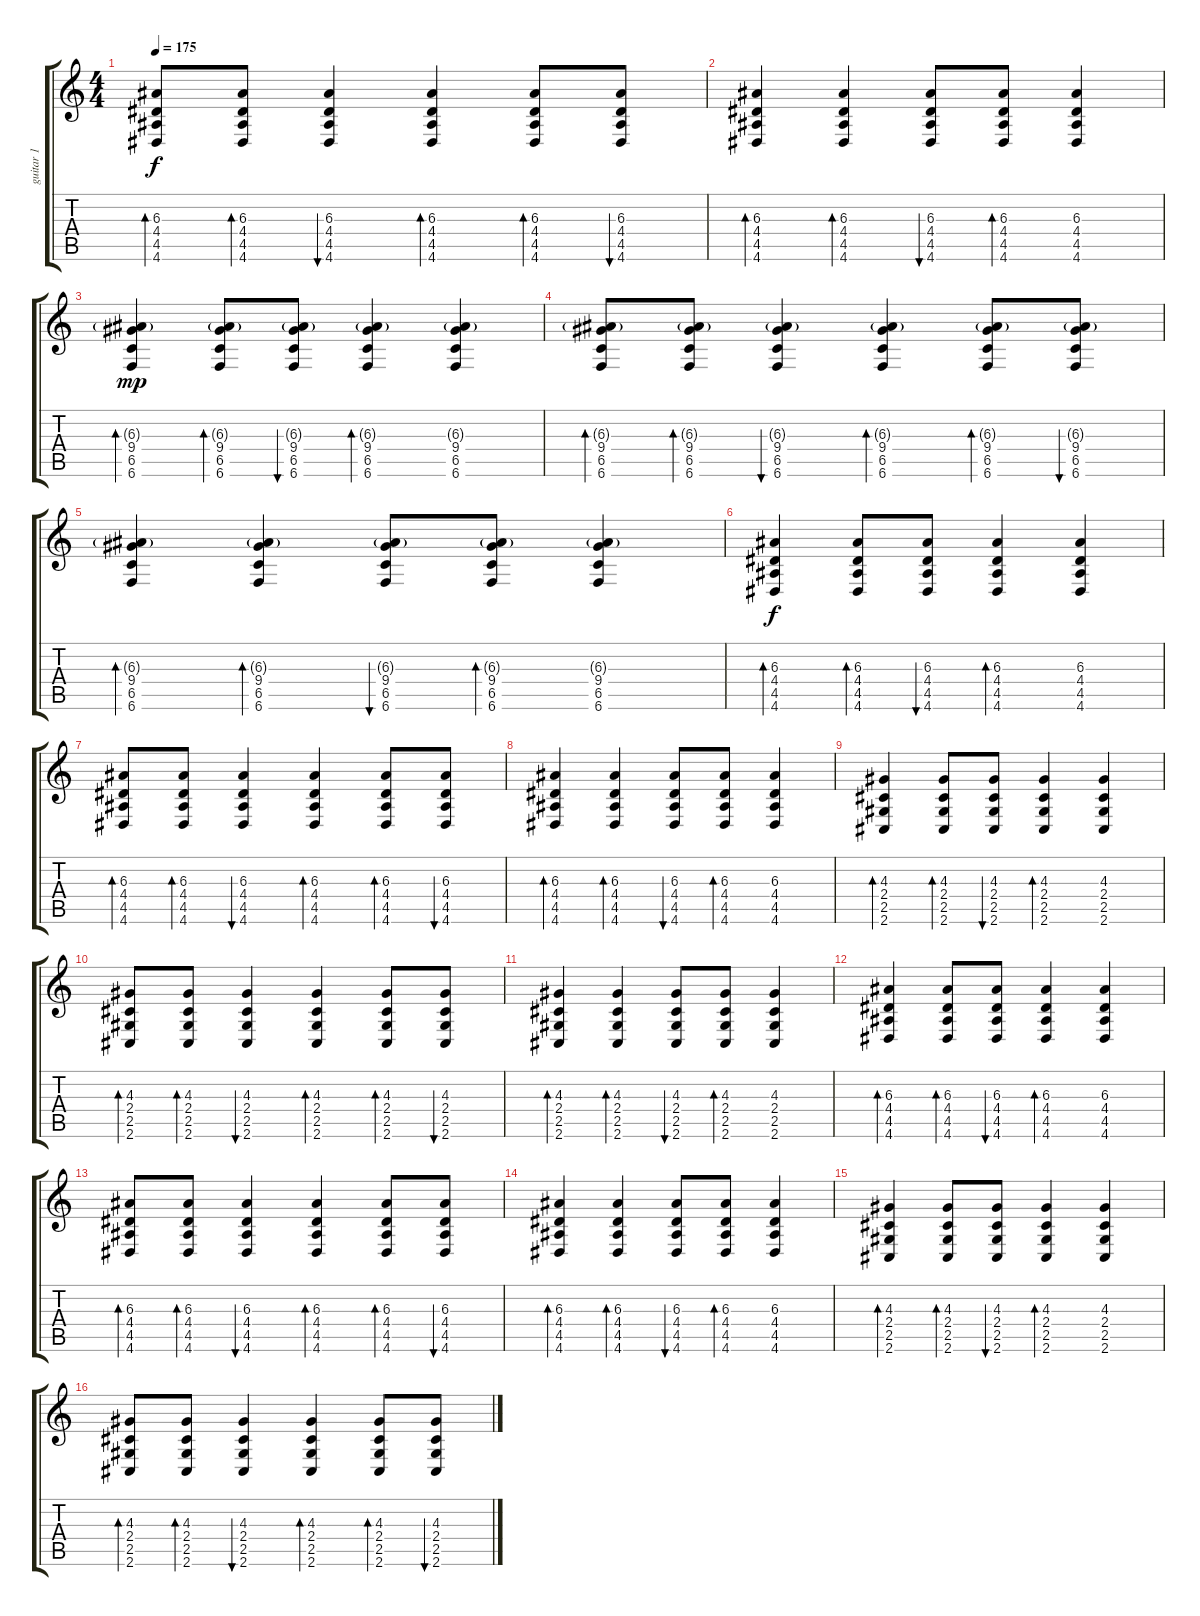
\track ("guitar 1" "guitar 1") {instrument electricguitarjazz}
\staff {score tabs}
\tuning (Db4 Ab3 E3 B2 Gb2 B1) {hide}
\ts (4 4)
\tempo 175
\clef g2
\ks c
(6.3 4.4 4.5 4.6).8{bd 60 dy f} (6.3 4.4 4.5 4.6).8{bd 60} (6.3 4.4 4.5 4.6).4{bu 60} (6.3 4.4 4.5 4.6).4{bd 60} (6.3 4.4 4.5 4.6).8{bd 60} (6.3 4.4 4.5 4.6).8{bu 60} |
(6.3 4.4 4.5 4.6).4{bd 60} (6.3 4.4 4.5 4.6).4{bd 60} (6.3 4.4 4.5 4.6).8{bu 60} (6.3 4.4 4.5 4.6).8{bd 60} (6.3 4.4 4.5 4.6).4 |
(6.3{g} 9.4 6.5 6.6).4{bd 60 dy mp} (6.3{g} 9.4 6.5 6.6).8{bd 60} (6.3{g} 9.4 6.5 6.6).8{bu 60} (6.3{g} 9.4 6.5 6.6).4{bd 60} (6.3{g} 9.4 6.5 6.6).4 |
(6.3{g} 9.4 6.5 6.6).8{bd 60} (6.3{g} 9.4 6.5 6.6).8{bd 60} (6.3{g} 9.4 6.5 6.6).4{bu 60} (6.3{g} 9.4 6.5 6.6).4{bd 60} (6.3{g} 9.4 6.5 6.6).8{bd 60} (6.3{g} 9.4 6.5 6.6).8{bu 60} |
(6.3{g} 9.4 6.5 6.6).4{bd 60} (6.3{g} 9.4 6.5 6.6).4{bd 60} (6.3{g} 9.4 6.5 6.6).8{bu 60} (6.3{g} 9.4 6.5 6.6).8{bd 60} (6.3{g} 9.4 6.5 6.6).4 |
(6.3 4.4 4.5 4.6).4{bd 60 dy f} (6.3 4.4 4.5 4.6).8{bd 60} (6.3 4.4 4.5 4.6).8{bu 60} (6.3 4.4 4.5 4.6).4{bd 60} (6.3 4.4 4.5 4.6).4 |
(6.3 4.4 4.5 4.6).8{bd 60} (6.3 4.4 4.5 4.6).8{bd 60} (6.3 4.4 4.5 4.6).4{bu 60} (6.3 4.4 4.5 4.6).4{bd 60} (6.3 4.4 4.5 4.6).8{bd 60} (6.3 4.4 4.5 4.6).8{bu 60} |
(6.3 4.4 4.5 4.6).4{bd 60} (6.3 4.4 4.5 4.6).4{bd 60} (6.3 4.4 4.5 4.6).8{bu 60} (6.3 4.4 4.5 4.6).8{bd 60} (6.3 4.4 4.5 4.6).4 |
(4.3 2.4 2.5 2.6).4{bd 60} (4.3 2.4 2.5 2.6).8{bd 60} (4.3 2.4 2.5 2.6).8{bu 60} (4.3 2.4 2.5 2.6).4{bd 60} (4.3 2.4 2.5 2.6).4 |
(4.3 2.4 2.5 2.6).8{bd 60} (4.3 2.4 2.5 2.6).8{bd 60} (4.3 2.4 2.5 2.6).4{bu 60} (4.3 2.4 2.5 2.6).4{bd 60} (4.3 2.4 2.5 2.6).8{bd 60} (4.3 2.4 2.5 2.6).8{bu 60} |
(4.3 2.4 2.5 2.6).4{bd 60} (4.3 2.4 2.5 2.6).4{bd 60} (4.3 2.4 2.5 2.6).8{bu 60} (4.3 2.4 2.5 2.6).8{bd 60} (4.3 2.4 2.5 2.6).4 |
(6.3 4.4 4.5 4.6).4{bd 60} (6.3 4.4 4.5 4.6).8{bd 60} (6.3 4.4 4.5 4.6).8{bu 60} (6.3 4.4 4.5 4.6).4{bd 60} (6.3 4.4 4.5 4.6).4 |
(6.3 4.4 4.5 4.6).8{bd 60} (6.3 4.4 4.5 4.6).8{bd 60} (6.3 4.4 4.5 4.6).4{bu 60} (6.3 4.4 4.5 4.6).4{bd 60} (6.3 4.4 4.5 4.6).8{bd 60} (6.3 4.4 4.5 4.6).8{bu 60} |
(6.3 4.4 4.5 4.6).4{bd 60} (6.3 4.4 4.5 4.6).4{bd 60} (6.3 4.4 4.5 4.6).8{bu 60} (6.3 4.4 4.5 4.6).8{bd 60} (6.3 4.4 4.5 4.6).4 |
(4.3 2.4 2.5 2.6).4{bd 60} (4.3 2.4 2.5 2.6).8{bd 60} (4.3 2.4 2.5 2.6).8{bu 60} (4.3 2.4 2.5 2.6).4{bd 60} (4.3 2.4 2.5 2.6).4 |
(4.3 2.4 2.5 2.6).8{bd 60} (4.3 2.4 2.5 2.6).8{bd 60} (4.3 2.4 2.5 2.6).4{bu 60} (4.3 2.4 2.5 2.6).4{bd 60} (4.3 2.4 2.5 2.6).8{bd 60} (4.3 2.4 2.5 2.6).8{bu 60}
